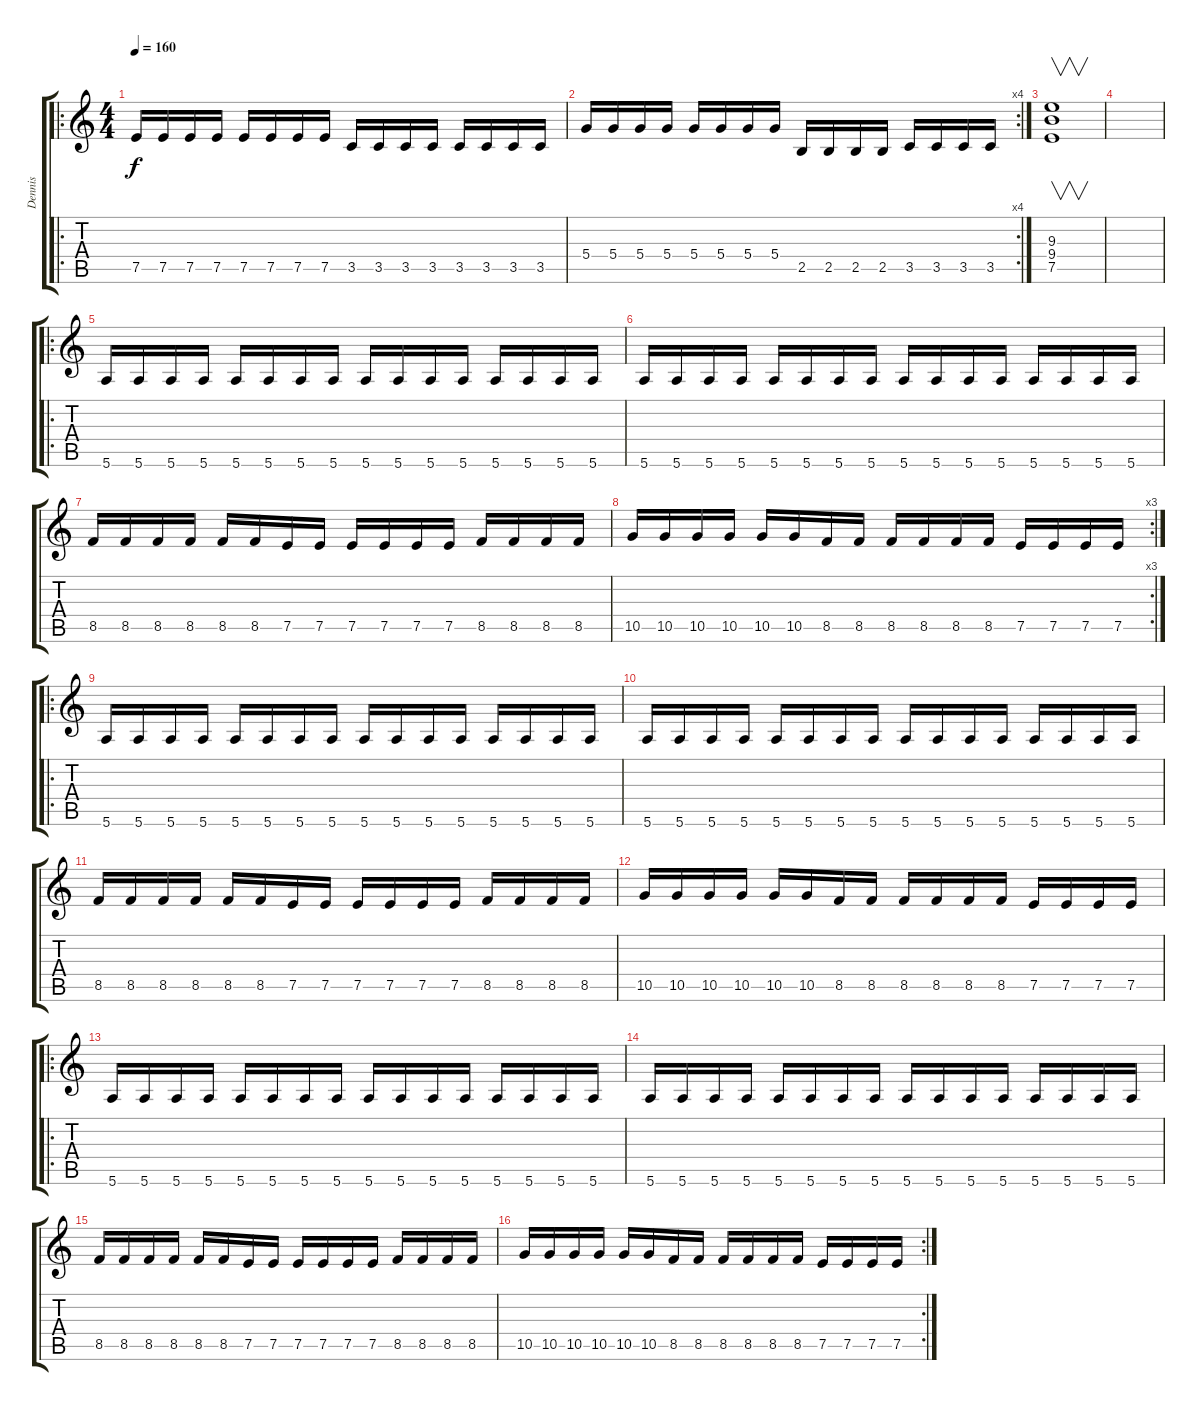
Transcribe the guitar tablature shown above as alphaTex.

\track ("Dennis " "Dennis ") {instrument overdrivenguitar}
\staff {score tabs}
\tuning (E4 B3 G3 D3 A2 E2) {hide}
\ro
\ts (4 4)
\tempo 160
\clef g2
\ks c
7.5.16{dy f} 7.5.16 7.5.16 7.5.16 7.5.16 7.5.16 7.5.16 7.5.16 3.5.16 3.5.16 3.5.16 3.5.16 3.5.16 3.5.16 3.5.16 3.5.16 |
\rc 4
5.4.16 5.4.16 5.4.16 5.4.16 5.4.16 5.4.16 5.4.16 5.4.16 2.5.16 2.5.16 2.5.16 2.5.16 3.5.16 3.5.16 3.5.16 3.5.16 |
(9.3 9.4 7.5).1{v} |
|
\ro
5.6.16 5.6.16 5.6.16 5.6.16 5.6.16 5.6.16 5.6.16 5.6.16 5.6.16 5.6.16 5.6.16 5.6.16 5.6.16 5.6.16 5.6.16 5.6.16 |
5.6.16 5.6.16 5.6.16 5.6.16 5.6.16 5.6.16 5.6.16 5.6.16 5.6.16 5.6.16 5.6.16 5.6.16 5.6.16 5.6.16 5.6.16 5.6.16 |
8.5.16 8.5.16 8.5.16 8.5.16 8.5.16 8.5.16 7.5.16 7.5.16 7.5.16 7.5.16 7.5.16 7.5.16 8.5.16 8.5.16 8.5.16 8.5.16 |
\rc 3
10.5.16 10.5.16 10.5.16 10.5.16 10.5.16 10.5.16 8.5.16 8.5.16 8.5.16 8.5.16 8.5.16 8.5.16 7.5.16 7.5.16 7.5.16 7.5.16 |
\ro
5.6.16 5.6.16 5.6.16 5.6.16 5.6.16 5.6.16 5.6.16 5.6.16 5.6.16 5.6.16 5.6.16 5.6.16 5.6.16 5.6.16 5.6.16 5.6.16 |
5.6.16 5.6.16 5.6.16 5.6.16 5.6.16 5.6.16 5.6.16 5.6.16 5.6.16 5.6.16 5.6.16 5.6.16 5.6.16 5.6.16 5.6.16 5.6.16 |
8.5.16 8.5.16 8.5.16 8.5.16 8.5.16 8.5.16 7.5.16 7.5.16 7.5.16 7.5.16 7.5.16 7.5.16 8.5.16 8.5.16 8.5.16 8.5.16 |
10.5.16 10.5.16 10.5.16 10.5.16 10.5.16 10.5.16 8.5.16 8.5.16 8.5.16 8.5.16 8.5.16 8.5.16 7.5.16 7.5.16 7.5.16 7.5.16 |
\ro
5.6.16 5.6.16 5.6.16 5.6.16 5.6.16 5.6.16 5.6.16 5.6.16 5.6.16 5.6.16 5.6.16 5.6.16 5.6.16 5.6.16 5.6.16 5.6.16 |
5.6.16 5.6.16 5.6.16 5.6.16 5.6.16 5.6.16 5.6.16 5.6.16 5.6.16 5.6.16 5.6.16 5.6.16 5.6.16 5.6.16 5.6.16 5.6.16 |
8.5.16 8.5.16 8.5.16 8.5.16 8.5.16 8.5.16 7.5.16 7.5.16 7.5.16 7.5.16 7.5.16 7.5.16 8.5.16 8.5.16 8.5.16 8.5.16 |
\rc 2
10.5.16 10.5.16 10.5.16 10.5.16 10.5.16 10.5.16 8.5.16 8.5.16 8.5.16 8.5.16 8.5.16 8.5.16 7.5.16 7.5.16 7.5.16 7.5.16
